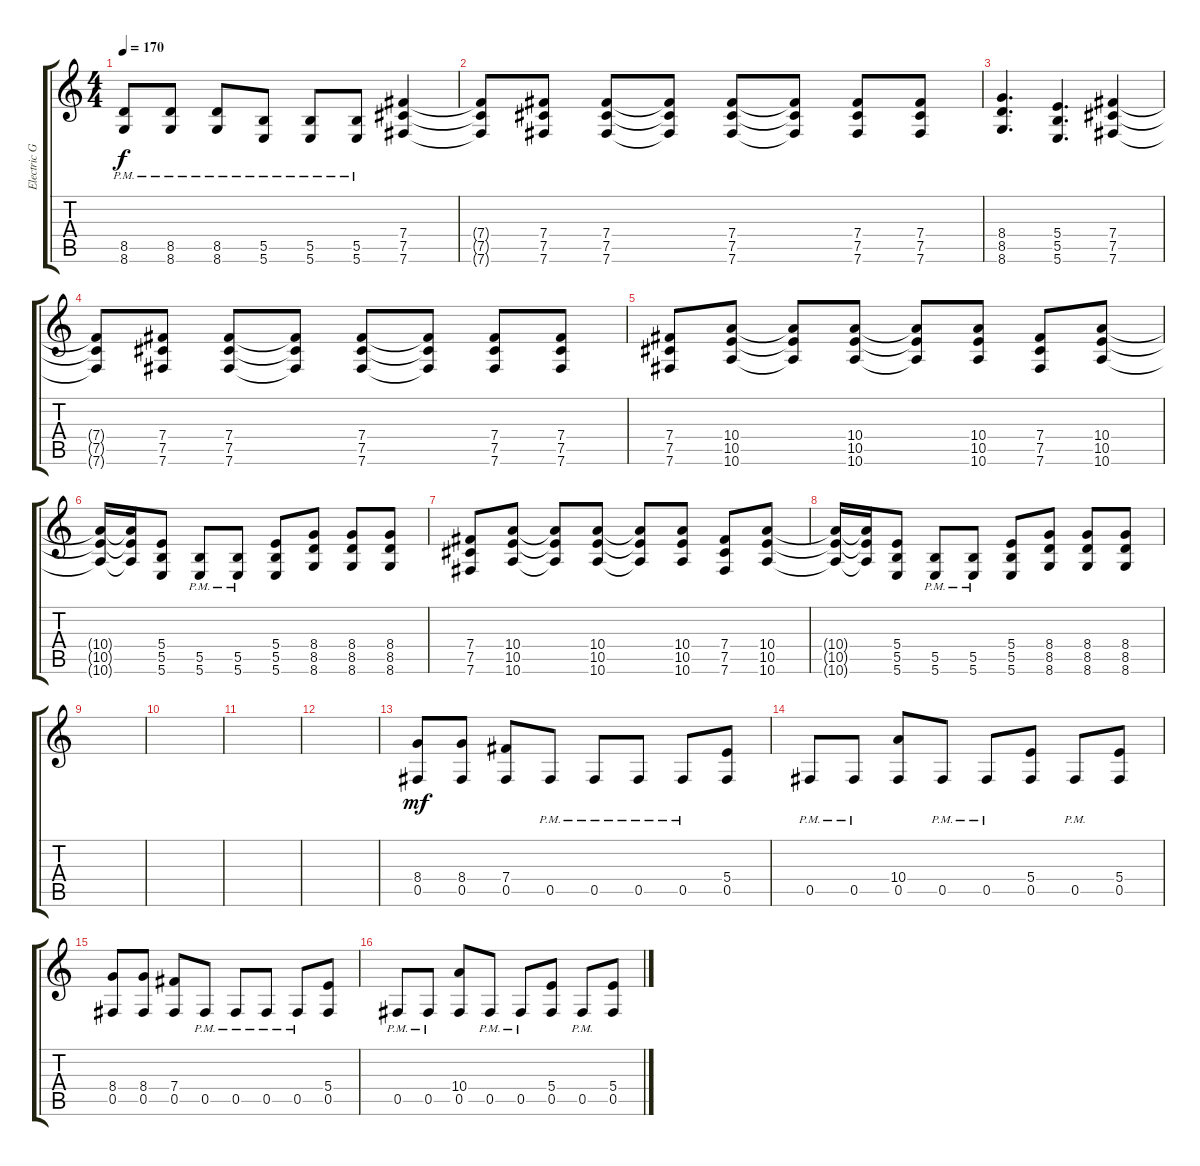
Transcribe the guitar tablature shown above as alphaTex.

\track ("Electric Guitar 2" "Electric G") {instrument distortionguitar}
\staff {score tabs}
\tuning (Db4 Ab3 E3 B2 Gb2 B1) {hide}
\ts (4 4)
\tempo 170
\clef g2
\ks c
(8.5{pm} 8.6{pm}).8{dy f} (8.5{pm} 8.6{pm}).8 (8.5{pm} 8.6{pm}).8 (5.5{pm} 5.6{pm}).8 (5.5{pm} 5.6{pm}).8 (5.5{pm} 5.6{pm}).8 (7.4 7.5 7.6).4 |
(7.4{t} 7.5{t} 7.6{t}).8 (7.4 7.5 7.6).8 (7.4 7.5 7.6).8 (7.4{t} 7.5{t} 7.6{t}).8 (7.4 7.5 7.6).8 (7.4{t} 7.5{t} 7.6{t}).8 (7.4 7.5 7.6).8 (7.4 7.5 7.6).8 |
(8.4 8.5 8.6).4{d} (5.4 5.5 5.6).4{d} (7.4 7.5 7.6).4 |
(7.4{t} 7.5{t} 7.6{t}).8 (7.4 7.5 7.6).8 (7.4 7.5 7.6).8 (7.4{t} 7.5{t} 7.6{t}).8 (7.4 7.5 7.6).8 (7.4{t} 7.5{t} 7.6{t}).8 (7.4 7.5 7.6).8 (7.4 7.5 7.6).8 |
(7.4 7.5 7.6).8 (10.4 10.5 10.6).8 (10.4{t} 10.5{t} 10.6{t}).8 (10.4 10.5 10.6).8 (10.4{t} 10.5{t} 10.6{t}).8 (10.4 10.5 10.6).8 (7.4 7.5 7.6).8 (10.4 10.5 10.6).8 |
(10.4{t} 10.5{t} 10.6{t}).16 (10.4{t} 10.5{t} 10.6{t}).16 (5.4 5.5 5.6).8 (5.5{pm} 5.6{pm}).8 (5.5{pm} 5.6{pm}).8 (5.4 5.5 5.6).8 (8.4 8.5 8.6).8 (8.4 8.5 8.6).8 (8.4 8.5 8.6).8 |
(7.4 7.5 7.6).8 (10.4 10.5 10.6).8 (10.4{t} 10.5{t} 10.6{t}).8 (10.4 10.5 10.6).8 (10.4{t} 10.5{t} 10.6{t}).8 (10.4 10.5 10.6).8 (7.4 7.5 7.6).8 (10.4 10.5 10.6).8 |
(10.4{t} 10.5{t} 10.6{t}).16 (10.4{t} 10.5{t} 10.6{t}).16 (5.4 5.5 5.6).8 (5.5{pm} 5.6{pm}).8 (5.5{pm} 5.6{pm}).8 (5.4 5.5 5.6).8 (8.4 8.5 8.6).8 (8.4 8.5 8.6).8 (8.4 8.5 8.6).8 |
|
|
|
|
(8.4 0.5).8{dy mf} (8.4 0.5).8 (7.4 0.5).8 0.5{pm}.8 0.5{pm}.8 0.5{pm}.8 0.5{pm}.8 (5.4 0.5).8 |
0.5{pm}.8 0.5{pm}.8 (10.4 0.5).8 0.5{pm}.8 0.5{pm}.8 (5.4 0.5).8 0.5{pm}.8 (5.4 0.5).8 |
(8.4 0.5).8 (8.4 0.5).8 (7.4 0.5).8 0.5{pm}.8 0.5{pm}.8 0.5{pm}.8 0.5{pm}.8 (5.4 0.5).8 |
0.5{pm}.8 0.5{pm}.8 (10.4 0.5).8 0.5{pm}.8 0.5{pm}.8 (5.4 0.5).8 0.5{pm}.8 (5.4 0.5).8
